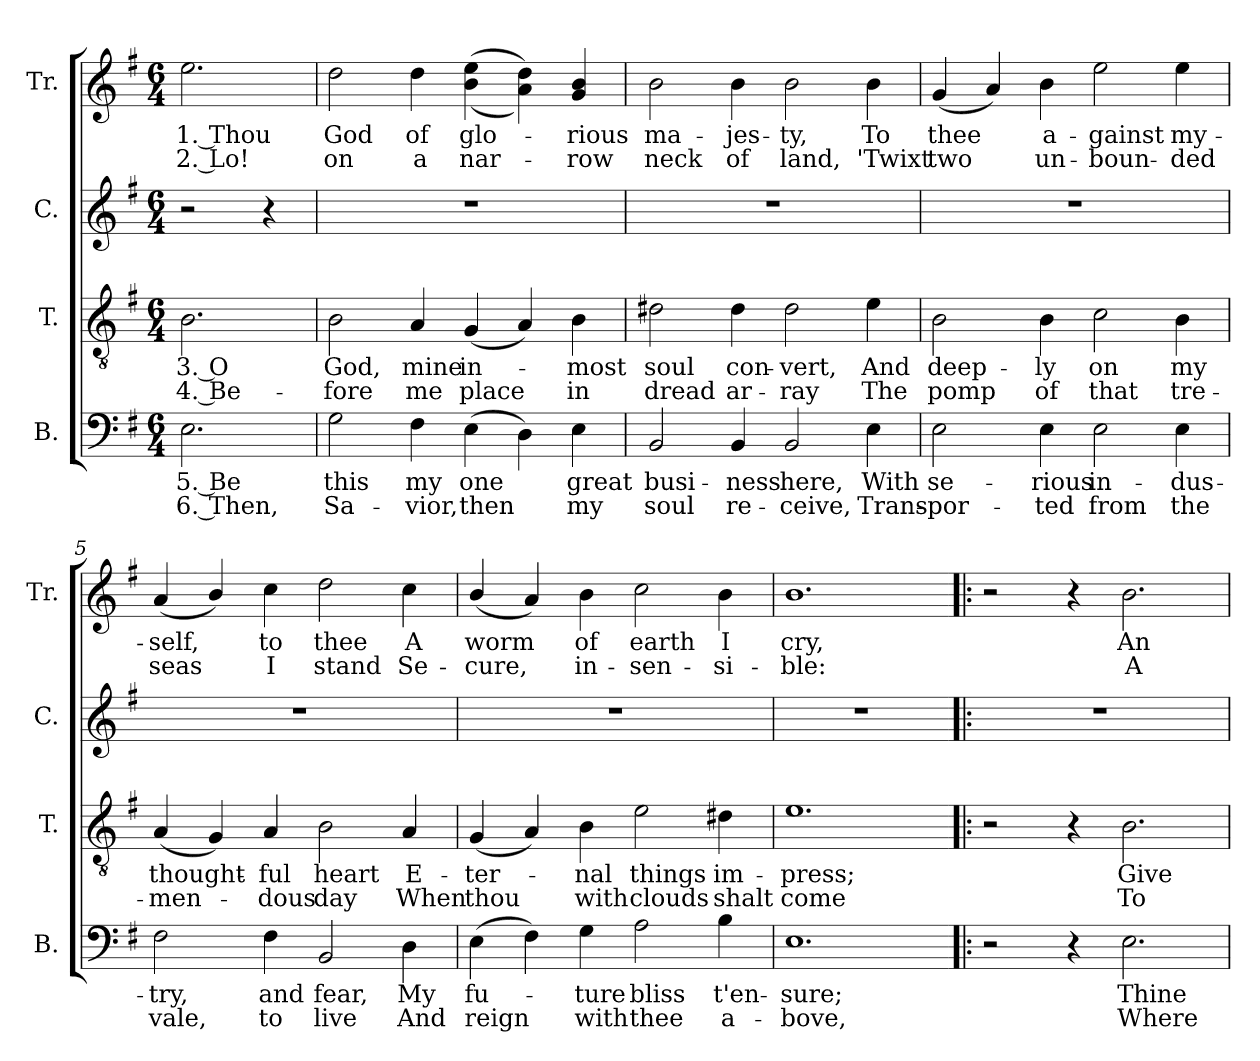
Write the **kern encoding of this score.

**kern	**text	**text	**kern	**text	**text	**kern	**kern	**text	**text
*part4	*part4	*part4	*part3	*part3	*part3	*part2	*part1	*part1	*part1
*staff4	*staff4	*staff4	*staff3	*staff3	*staff3	*staff2	*staff1	*staff1	*staff1
*I"B.	*	*	*I"T.	*	*	*I"C.	*I"Tr.	*	*
*I'B.	*	*	*I'T.	*	*	*I'C.	*I'Tr.	*	*
*clefF4	*	*	*clefGv2	*	*	*clefG2	*clefG2	*	*
*k[f#]	*	*	*k[f#]	*	*	*k[f#]	*k[f#]	*	*
*M6/4	*	*	*M6/4	*	*	*M6/4	*M6/4	*	*
*MM120	*	*	*MM120	*	*	*MM120	*MM120	*	*
=1	=1	=1	=1	=1	=1	=1	=1	=1	=1
2.E\	5. Be	6. Then,	2.B\	3. O	4. Be-	2r	2.ee\	1. Thou	2. Lo!
.	.	.	.	.	.	4r	.	.	.
=2	=2	=2	=2	=2	=2	=2	=2	=2	=2
2G\	this	Sa-	2B\	God,	-fore	1.r	2dd\	God	on
4F#\	my	-vior,	4A/	mine	me	.	4dd\	of	a
(4E\	one	then	(4G/	in-	place	.	((4b\ 4ee\	glo-	nar-
4D\)	.	.	4A/)	.	.	.	4a\ 4dd\))	.	.
4E\	great	my	4B\	-most	in	.	4g/ 4b/	-rious	-row
=3	=3	=3	=3	=3	=3	=3	=3	=3	=3
2BB/	busi-	soul	2d#X\	soul	dread	1.r	2b\	ma-	neck
4BB/	-ness	re-	4d#\	con-	ar-	.	4b\	-jes-	of
2BB/	here,	-ceive,	2d#\	-vert,	-ray	.	2b\	-ty,	land,
4E\	With	Trans-	4e\	And	The	.	4b\	To	'Twixt
=4	=4	=4	=4	=4	=4	=4	=4	=4	=4
2E\	se-	-por-	2B\	deep-	pomp	1.r	(4g/	thee	two
.	.	.	.	.	.	.	4a/)	.	.
4E\	-rious	-ted	4B\	-ly	of	.	4b\	a-	un-
2E\	in-	from	2c\	on	that	.	2ee\	-gainst	-boun-
4E\	-dus-	the	4B\	my	tre-	.	4ee\	my-	-ded
=5	=5	=5	=5	=5	=5	=5	=5	=5	=5
2F#\	-try,	vale,	(4A/	thought-	-men-	1.r	(4a/	-self,	seas
.	.	.	4G/)	.	.	.	4b/)	.	.
4F#\	and	to	4A/	-ful	-dous	.	4cc\	to	I
2BB/	fear,	live	2B\	heart	day	.	2dd\	thee	stand
4D\	My	And	4A/	E-	When	.	4cc\	A	Se-
!!LO:LB:g=z
=6	=6	=6	=6	=6	=6	=6	=6	=6	=6
(4E\	fu-	reign	(4G/	-ter-	thou	1.r	(4b/	worm	-cure,
4F#\)	.	.	4A/)	.	.	.	4a/)	.	.
4G\	-ture	with	4B\	-nal	with	.	4b\	of	in-
2A\	bliss	thee	2e\	things	clouds	.	2cc\	earth	-sen-
4B\	t'en-	a-	4d#X\	im-	shalt	.	4b\	I	-si-
=7	=7	=7	=7	=7	=7	=7	=7	=7	=7
1.E	-sure;	-bove,	1.e	-press;	come	1.r	1.b	cry,	-ble:
=8!|:	=8!|:	=8!|:	=8!|:	=8!|:	=8!|:	=8!|:	=8!|:	=8!|:	=8!|:
2r	.	.	2r	.	.	1.r	2r	.	.
4r	.	.	4r	.	.	.	4r	.	.
2.E\	Thine	Where	2.B\	Give	To	.	2.b\	An	A
=	=	=	=	=	=	=	=	=	=
*-	*-	*-	*-	*-	*-	*-	*-	*-	*-
